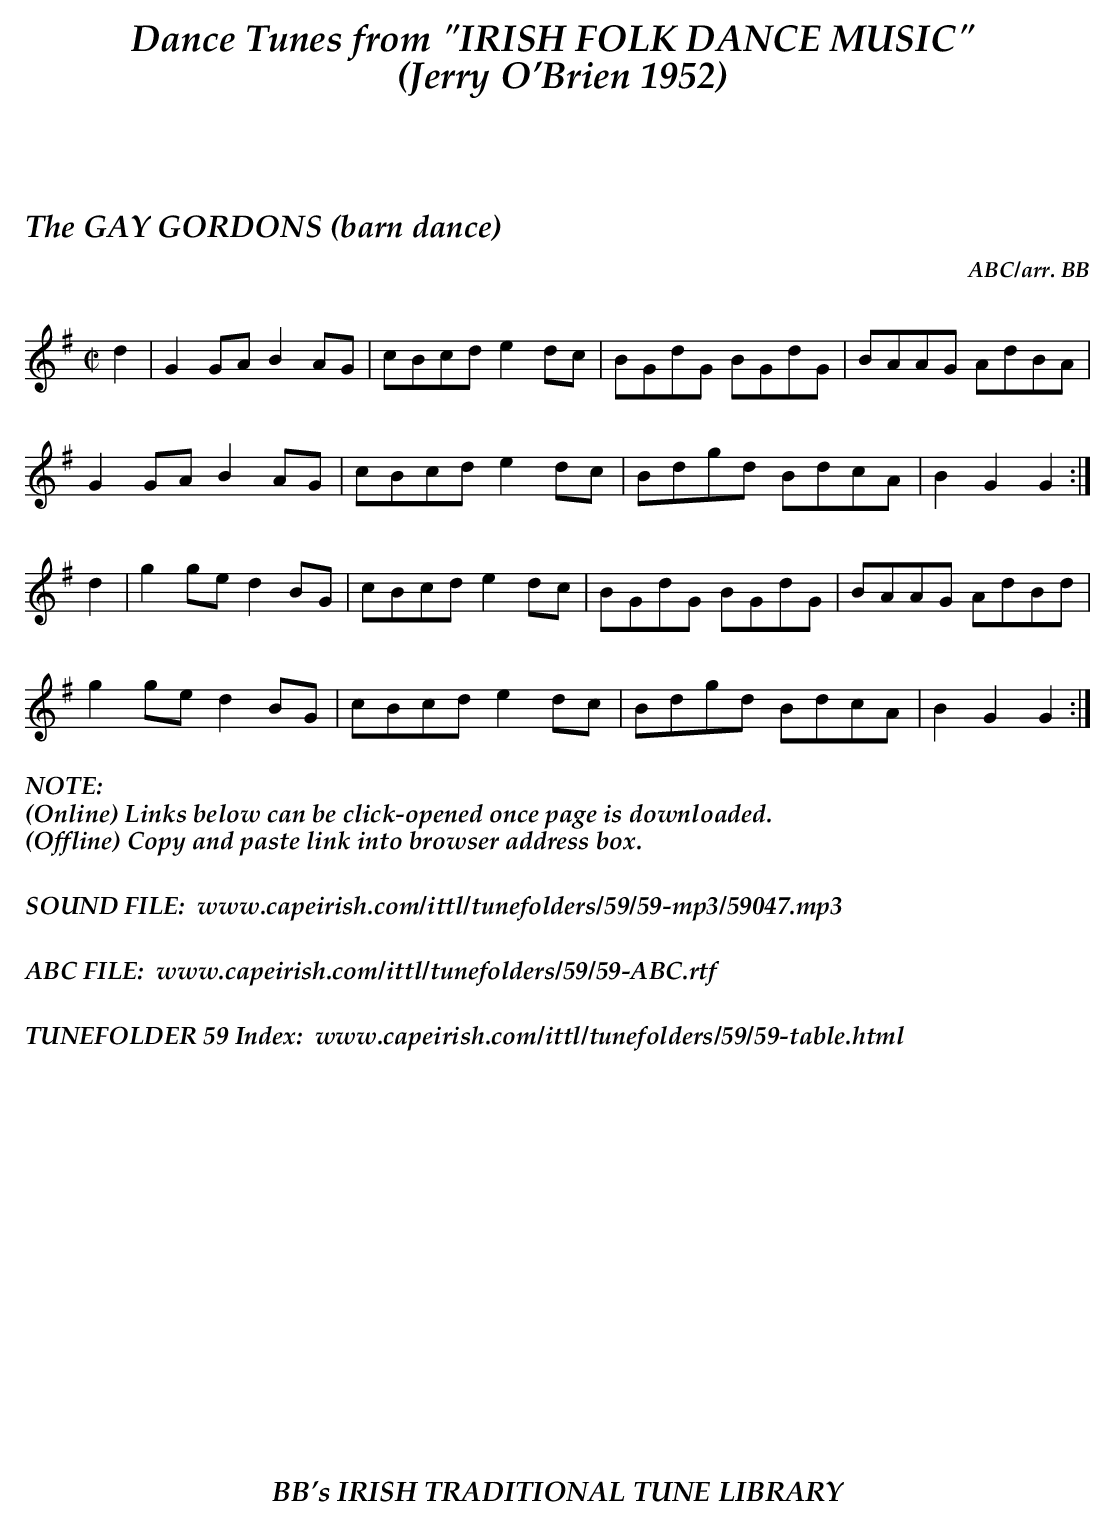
X:1
T:GAY GORDONS (barn dance), The
C:ABC/arr. BB
L:1/8
M:C|
K:G % source key = A
d2|G2GA B2AG|cBcd e2dc|BGdG BGdG|BAAG AdBA|
G2GA B2AG|cBcd e2dc|Bdgd BdcA|B2G2G2 :|
d2|g2ge d2BG|cBcd e2dc|BGdG BGdG|BAAG AdBd|
g2ge d2BG|cBcd e2dc|Bdgd BdcA|B2G2G2 :|
%%textfont "Palatino-BoldItalic" 16
%%begintext
%%NOTE:
(Online) Links below can be click-opened once page is downloaded.
(Offline) Copy and paste link into browser address box.
%%
%%
SOUND FILE:  www.capeirish.com/ittl/tunefolders/59/59-mp3/59047.mp3
%%
%%
ABC FILE:  www.capeirish.com/ittl/tunefolders/59/59-ABC.rtf
%%
%%
TUNEFOLDER 59 Index:  www.capeirish.com/ittl/tunefolders/59/59-table.html
